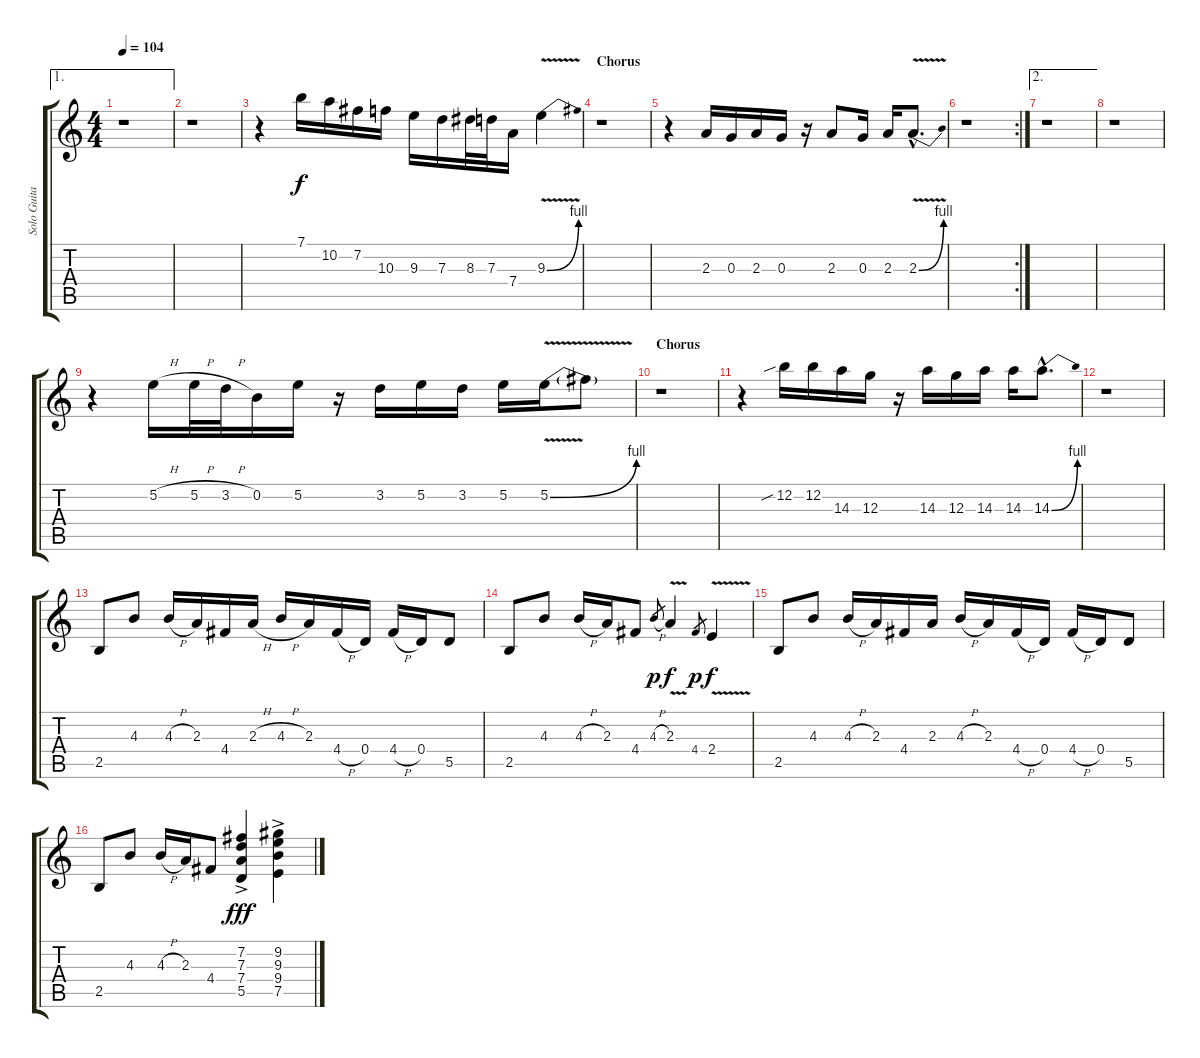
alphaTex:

\track ("Solo Guitar" "Solo Guita") {instrument overdrivenguitar}
\staff {score tabs}
\tuning (E4 B3 G3 D3 A2 E2) {hide}
\ae 1
\ts (4 4)
\tempo 104
\clef g2
\ks c
r.1{dy f} |
r.1 |
r.4 7.1.16 10.2.16 7.2.16 10.3.16 9.3.16 7.3.16 8.3.32 7.3.32 7.4.16 9.3{be (bend 0 0 60 4) v}.4 |
\section ("" "Chorus")
r.1 |
r.4 2.3.16 0.3.16 2.3.16 0.3.16 r.16 2.3.8 0.3.16 2.3.16 2.3{be (bend 0 0 60 4) v hac}.8{d} |
\rc 2
r.1 |
\ae 2
r.1 |
r.1 |
r.4 5.2{h}.16 5.2{h}.32 3.2{h}.32 0.2.16 5.2.16 r.16 3.2.16 5.2.16 3.2.16 5.2.16 5.2{be (bend 0 0 60 4) v}.16 5.2{t}.8 |
\section ("" "Chorus")
r.1 |
r.4 12.2{sib}.16 12.2.16 14.3.16 12.3.16 r.16 14.3.16 12.3.16 14.3.16 14.3.16 14.3{be (bend 0 0 60 4) hac}.8{d} |
r.1 |
2.5.8 4.3.8 4.3{h}.16 2.3.16 4.4.16 2.3{h}.16 4.3{h}.16 2.3.16 4.4{h}.16 0.4.16 4.4{h}.16 0.4.16 5.5.8 |
2.5.8 4.3.8 4.3{h}.16 2.3.16 4.4.8 4.3{h}.8{gr dy p} 2.3{v}.4{dy f} 4.4.8{gr dy p} 2.4{v}.4{dy f} |
2.5.8 4.3.8 4.3{h}.16 2.3.16 4.4.16 2.3.16 4.3{h}.16 2.3.16 4.4{h}.16 0.4.16 4.4{h}.16 0.4.16 5.5.8 |
2.5.8 4.3.8 4.3{h}.16 2.3.16 4.4.8 (7.2{ac} 7.3{ac} 7.4{ac} 5.5{ac}).4{dy fff} (9.2{ac} 9.3{ac} 9.4{ac} 7.5{ac}).4
